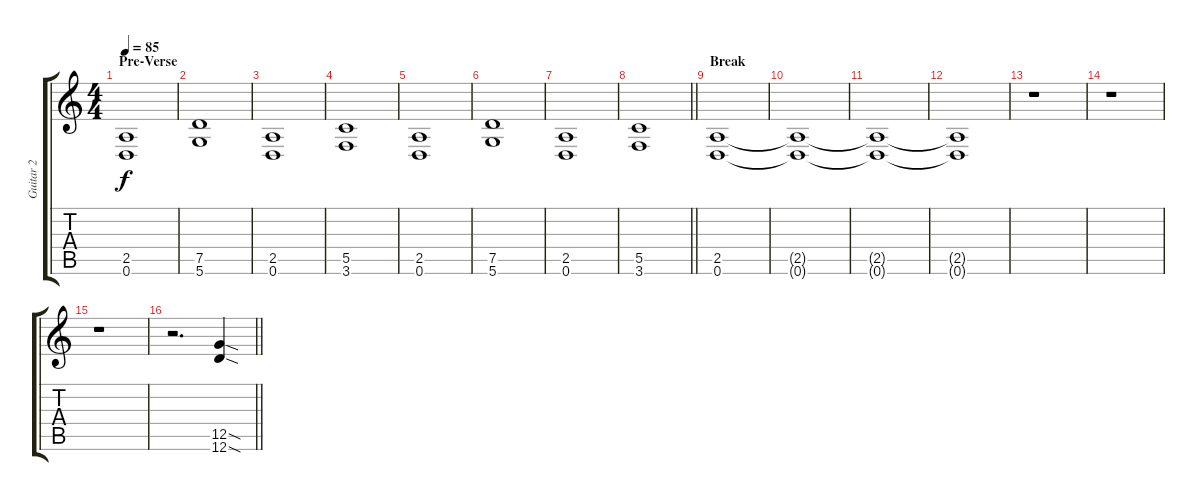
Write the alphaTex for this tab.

\track ("Guitar 2" "Guitar 2") {instrument distortionguitar}
\staff {score tabs}
\tuning (D4 A3 F3 C3 G2 D2) {hide}
\ts (4 4)
\section ("" "Pre-Verse")
\tempo 85
\clef g2
\ks c
(2.5 0.6).1{dy f} |
(7.5 5.6).1 |
(2.5 0.6).1 |
(5.5 3.6).1 |
(2.5 0.6).1 |
(7.5 5.6).1 |
(2.5 0.6).1 |
\barLineRight lightlight
(5.5 3.6).1 |
\section ("" "Break")
(2.5 0.6).1{volume 0} |
(2.5{t} 0.6{t}).1 |
(2.5{t} 0.6{t}).1 |
(2.5{t} 0.6{t}).1 |
r.1 |
r.1 |
r.1 |
\barLineRight lightlight
r.2{d} (12.5{sod} 12.6{sod}).4{volume 16}
